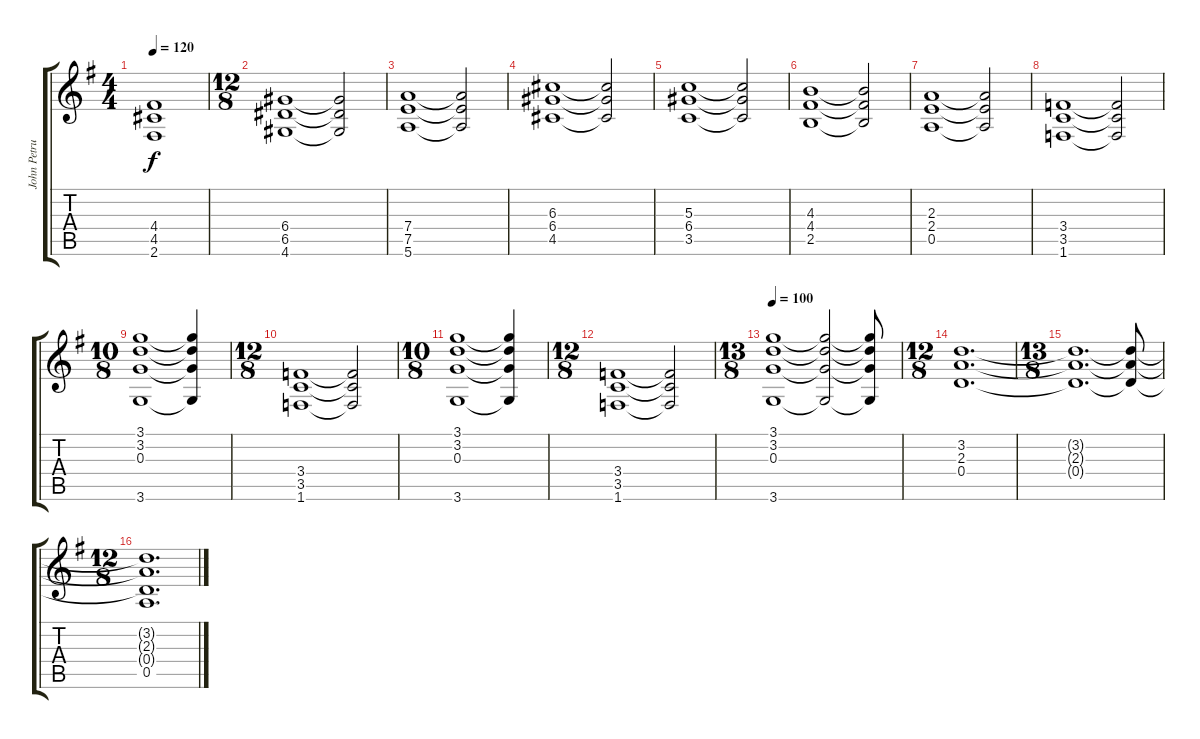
\track ("John Petrucci - Guitar 6 Strings" "John Petru") {instrument distortionguitar}
\staff {score tabs}
\tuning (E4 B3 G3 D3 A2 E2) {hide}
\ts (4 4)
\tempo 120
\clef g2
\ks g
(4.4 4.5 2.6).1{dy f} |
\ts (12 8)
(6.4 6.5 4.6).1 (6.4{t} 6.5{t} 4.6{t}).2 |
(7.4 7.5 5.6).1 (7.4{t} 7.5{t} 5.6{t}).2 |
(6.3 6.4 4.5).1 (6.3{t} 6.4{t} 4.5{t}).2 |
(5.3 6.4 3.5).1 (5.3{t} 6.4{t} 3.5{t}).2 |
(4.3 4.4 2.5).1 (4.3{t} 4.4{t} 2.5{t}).2 |
(2.3 2.4 0.5).1 (2.3{t} 2.4{t} 0.5{t}).2 |
(3.4 3.5 1.6).1 (3.4{t} 3.5{t} 1.6{t}).2 |
\ts (10 8)
(3.1 3.2 0.3 3.6).1 (3.1{t} 3.2{t} 0.3{t} 3.6{t}).4 |
\ts (12 8)
(3.4 3.5 1.6).1 (3.4{t} 3.5{t} 1.6{t}).2 |
\ts (10 8)
(3.1 3.2 0.3 3.6).1 (3.1{t} 3.2{t} 0.3{t} 3.6{t}).4 |
\ts (12 8)
(3.4 3.5 1.6).1 (3.4{t} 3.5{t} 1.6{t}).2 |
\ts (13 8)
\tempo 100
(3.1 3.2 0.3 3.6).1 (3.1{t} 3.2{t} 0.3{t} 3.6{t}).2 (3.1{t} 3.2{t} 0.3{t} 3.6{t}).8 |
\ts (12 8)
(3.2 2.3 0.4).1{d volume 1} |
\ts (13 8)
(3.2{t} 2.3{t} 0.4{t}).1{d} (3.2{t} 2.3{t} 0.4{t}).8 |
\ts (12 8)
(3.2{t} 2.3{t} 0.4{t} 0.5).1{d}
